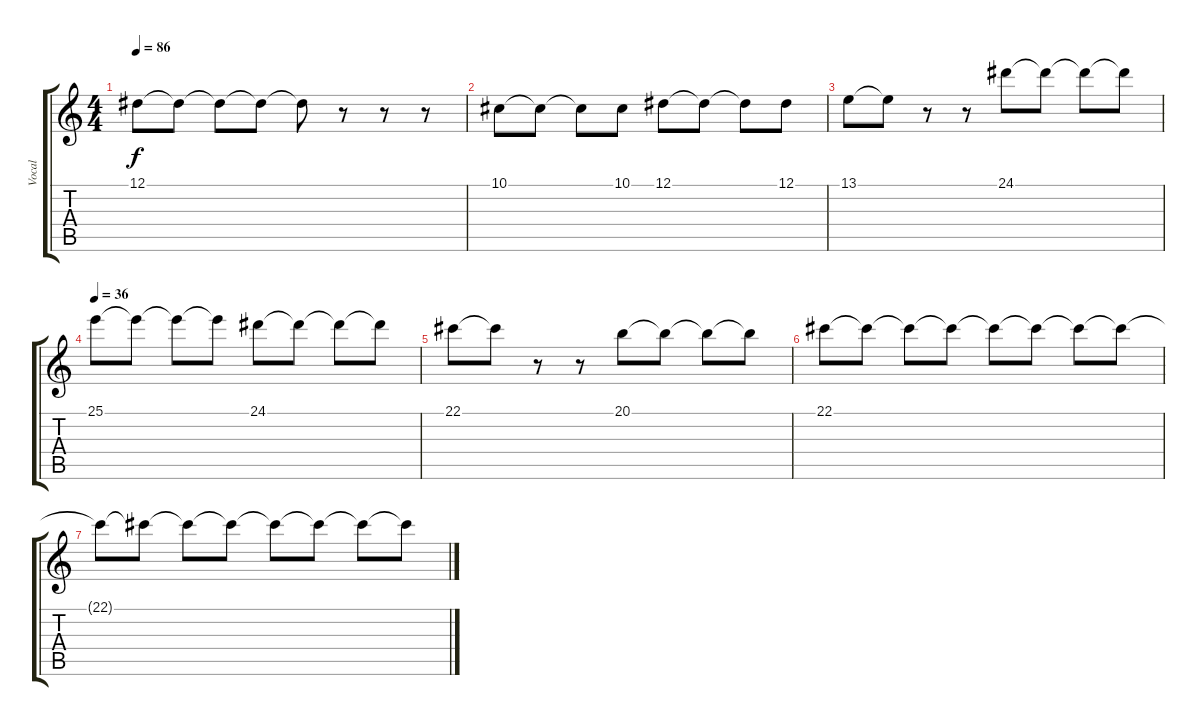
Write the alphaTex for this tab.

\track ("Vocal" "Vocal") {instrument tenorsax}
\staff {score tabs}
\tuning (Eb4 Bb3 Gb3 Db3 Ab2 Eb2) {hide}
\ts (4 4)
\tempo 86
\clef g2
\ks c
12.1.8{dy f} 12.1{t}.8 12.1{t}.8 12.1{t}.8 12.1{t}.8 r.8 r.8 r.8 |
10.1.8 10.1{t}.8 10.1{t}.8 10.1.8 12.1.8 12.1{t}.8 12.1{t}.8 12.1.8 |
13.1.8 13.1{t}.8 r.8 r.8 24.1.8 24.1{t}.8 24.1{t}.8 24.1{t}.8 |
\tempo 36
25.1.8 25.1{t}.8 25.1{t}.8 25.1{t}.8 24.1.8 24.1{t}.8 24.1{t}.8 24.1{t}.8 |
22.1.8 22.1{t}.8 r.8 r.8 20.1.8 20.1{t}.8 20.1{t}.8 20.1{t}.8 |
22.1.8 22.1{t}.8 22.1{t}.8 22.1{t}.8 22.1{t}.8 22.1{t}.8 22.1{t}.8 22.1{t}.8 |
22.1{t}.8 22.1{t}.8 22.1{t}.8 22.1{t}.8 22.1{t}.8 22.1{t}.8 22.1{t}.8 22.1{t}.8
